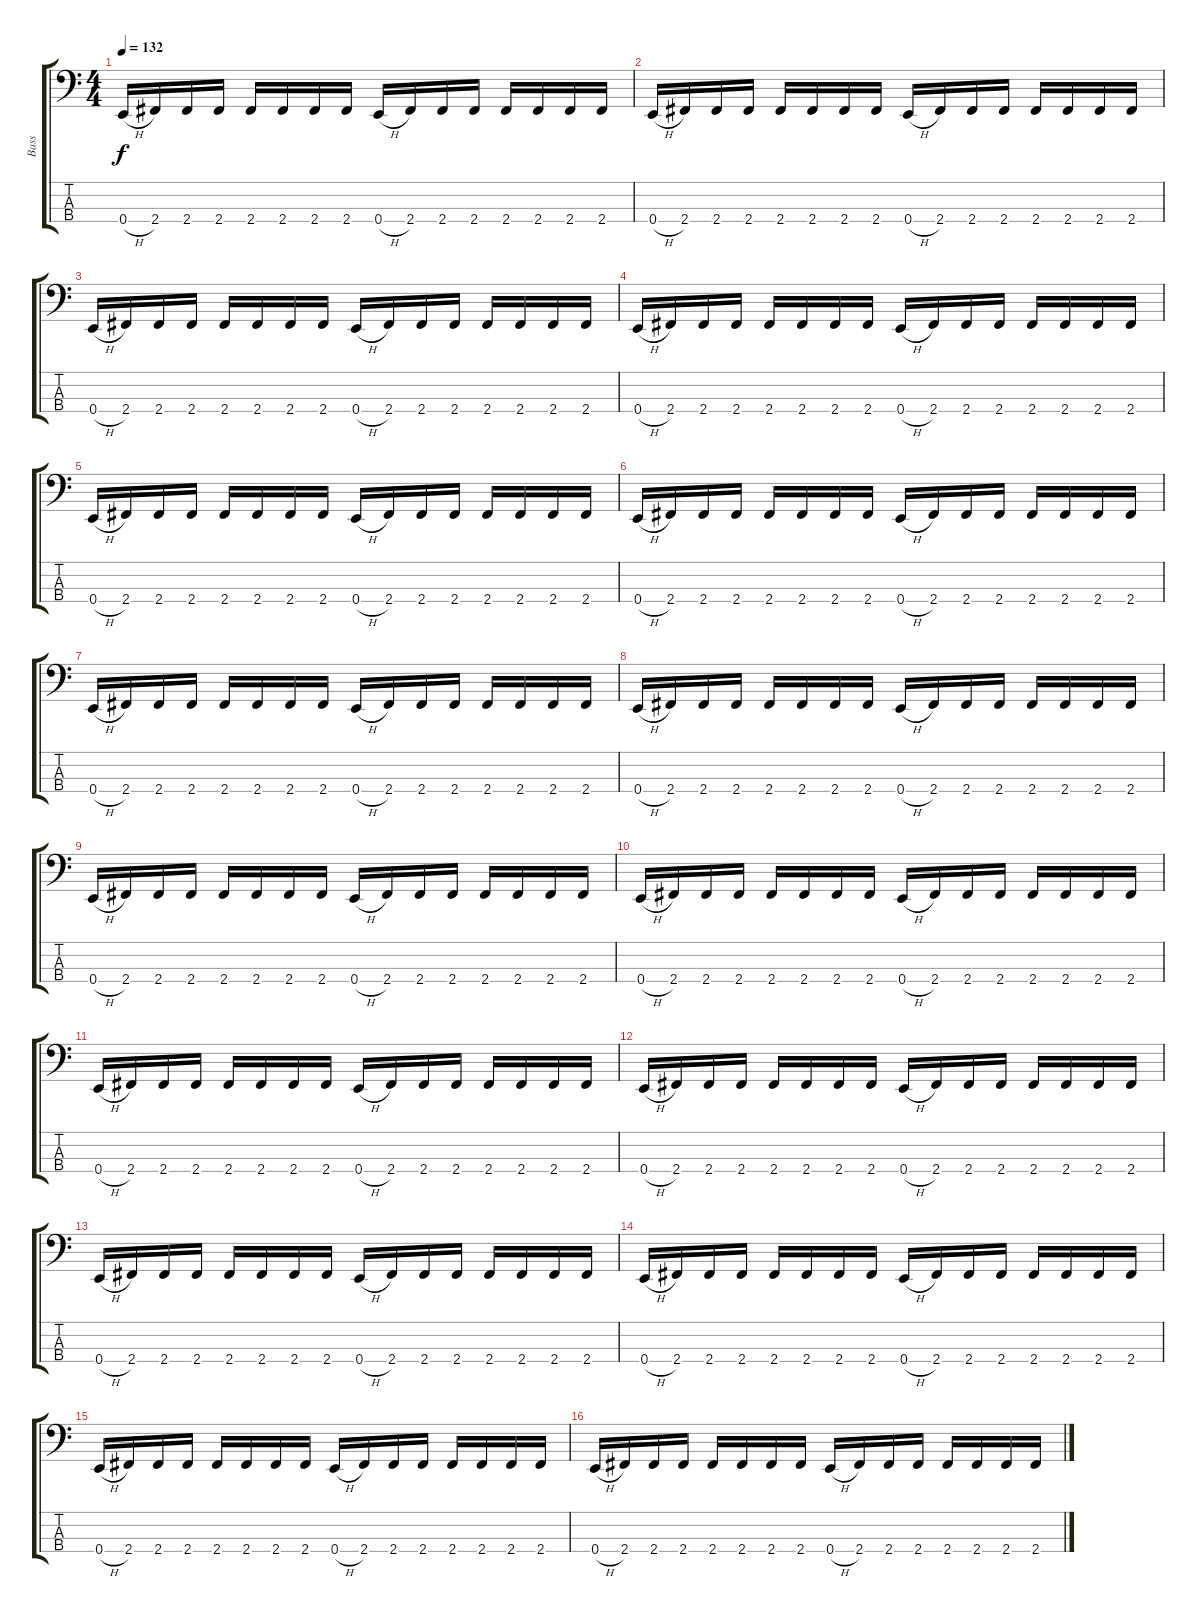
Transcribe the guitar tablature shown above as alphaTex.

\track ("Bass" "Bass") {instrument electricbassfinger}
\staff {score tabs}
\tuning (G2 D2 A1 E1) {hide}
\ts (4 4)
\tempo 132
\clef f4
\ks c
0.4{h}.16{dy f} 2.4.16 2.4.16 2.4.16 2.4.16 2.4.16 2.4.16 2.4.16 0.4{h}.16 2.4.16 2.4.16 2.4.16 2.4.16 2.4.16 2.4.16 2.4.16 |
0.4{h}.16 2.4.16 2.4.16 2.4.16 2.4.16 2.4.16 2.4.16 2.4.16 0.4{h}.16 2.4.16 2.4.16 2.4.16 2.4.16 2.4.16 2.4.16 2.4.16 |
0.4{h}.16 2.4.16 2.4.16 2.4.16 2.4.16 2.4.16 2.4.16 2.4.16 0.4{h}.16 2.4.16 2.4.16 2.4.16 2.4.16 2.4.16 2.4.16 2.4.16 |
0.4{h}.16 2.4.16 2.4.16 2.4.16 2.4.16 2.4.16 2.4.16 2.4.16 0.4{h}.16 2.4.16 2.4.16 2.4.16 2.4.16 2.4.16 2.4.16 2.4.16 |
0.4{h}.16 2.4.16 2.4.16 2.4.16 2.4.16 2.4.16 2.4.16 2.4.16 0.4{h}.16 2.4.16 2.4.16 2.4.16 2.4.16 2.4.16 2.4.16 2.4.16 |
0.4{h}.16 2.4.16 2.4.16 2.4.16 2.4.16 2.4.16 2.4.16 2.4.16 0.4{h}.16 2.4.16 2.4.16 2.4.16 2.4.16 2.4.16 2.4.16 2.4.16 |
0.4{h}.16 2.4.16 2.4.16 2.4.16 2.4.16 2.4.16 2.4.16 2.4.16 0.4{h}.16 2.4.16 2.4.16 2.4.16 2.4.16 2.4.16 2.4.16 2.4.16 |
0.4{h}.16 2.4.16 2.4.16 2.4.16 2.4.16 2.4.16 2.4.16 2.4.16 0.4{h}.16 2.4.16 2.4.16 2.4.16 2.4.16 2.4.16 2.4.16 2.4.16 |
0.4{h}.16 2.4.16 2.4.16 2.4.16 2.4.16 2.4.16 2.4.16 2.4.16 0.4{h}.16 2.4.16 2.4.16 2.4.16 2.4.16 2.4.16 2.4.16 2.4.16 |
0.4{h}.16 2.4.16 2.4.16 2.4.16 2.4.16 2.4.16 2.4.16 2.4.16 0.4{h}.16 2.4.16 2.4.16 2.4.16 2.4.16 2.4.16 2.4.16 2.4.16 |
0.4{h}.16 2.4.16 2.4.16 2.4.16 2.4.16 2.4.16 2.4.16 2.4.16 0.4{h}.16 2.4.16 2.4.16 2.4.16 2.4.16 2.4.16 2.4.16 2.4.16 |
0.4{h}.16 2.4.16 2.4.16 2.4.16 2.4.16 2.4.16 2.4.16 2.4.16 0.4{h}.16 2.4.16 2.4.16 2.4.16 2.4.16 2.4.16 2.4.16 2.4.16 |
0.4{h}.16 2.4.16 2.4.16 2.4.16 2.4.16 2.4.16 2.4.16 2.4.16 0.4{h}.16 2.4.16 2.4.16 2.4.16 2.4.16 2.4.16 2.4.16 2.4.16 |
0.4{h}.16 2.4.16 2.4.16 2.4.16 2.4.16 2.4.16 2.4.16 2.4.16 0.4{h}.16 2.4.16 2.4.16 2.4.16 2.4.16 2.4.16 2.4.16 2.4.16 |
0.4{h}.16 2.4.16 2.4.16 2.4.16 2.4.16 2.4.16 2.4.16 2.4.16 0.4{h}.16 2.4.16 2.4.16 2.4.16 2.4.16 2.4.16 2.4.16 2.4.16 |
0.4{h}.16 2.4.16 2.4.16 2.4.16 2.4.16 2.4.16 2.4.16 2.4.16 0.4{h}.16 2.4.16 2.4.16 2.4.16 2.4.16 2.4.16 2.4.16 2.4.16
